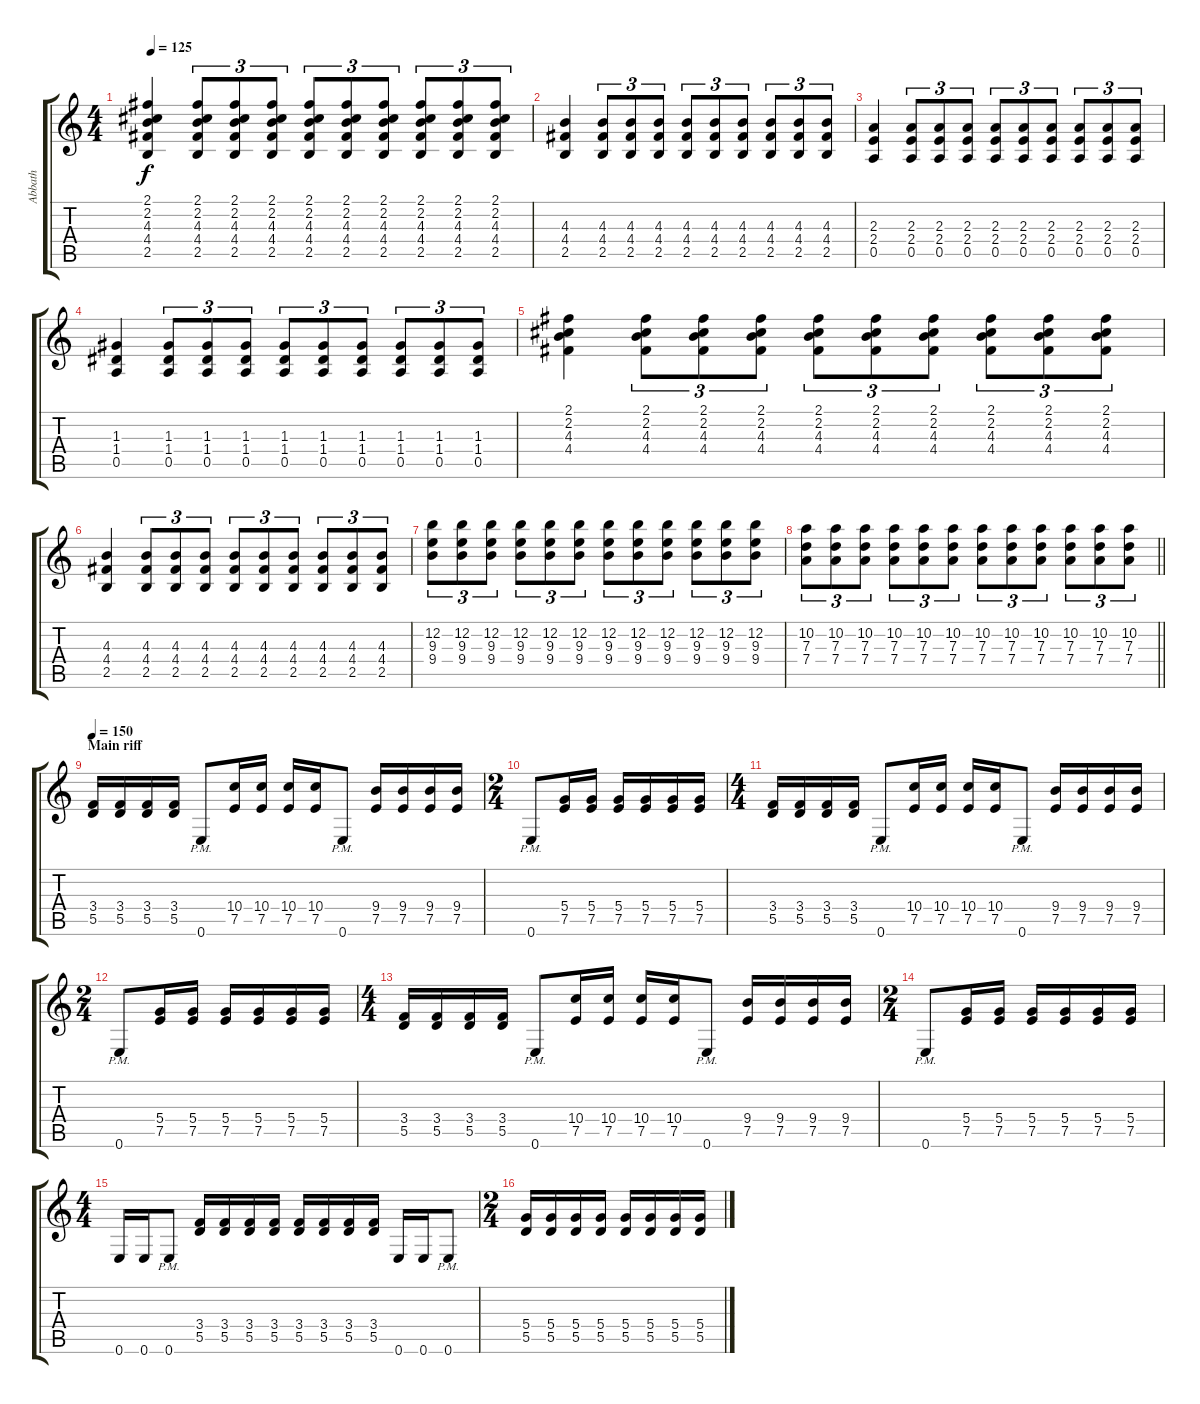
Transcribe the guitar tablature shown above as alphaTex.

\track ("Abbath" "Abbath") {instrument distortionguitar}
\staff {score tabs}
\tuning (E4 B3 G3 D3 A2 E2) {hide}
\ts (4 4)
\tempo 125
\clef g2
\ks c
(2.1 2.2 4.3 4.4 2.5).4{dy f} (2.1 2.2 4.3 4.4 2.5).8{tu (3 2)} (2.1 2.2 4.3 4.4 2.5).8{tu (3 2)} (2.1 2.2 4.3 4.4 2.5).8{tu (3 2)} (2.1 2.2 4.3 4.4 2.5).8{tu (3 2)} (2.1 2.2 4.3 4.4 2.5).8{tu (3 2)} (2.1 2.2 4.3 4.4 2.5).8{tu (3 2)} (2.1 2.2 4.3 4.4 2.5).8{tu (3 2)} (2.1 2.2 4.3 4.4 2.5).8{tu (3 2)} (2.1 2.2 4.3 4.4 2.5).8{tu (3 2)} |
(4.3 4.4 2.5).4 (4.3 4.4 2.5).8{tu (3 2)} (4.3 4.4 2.5).8{tu (3 2)} (4.3 4.4 2.5).8{tu (3 2)} (4.3 4.4 2.5).8{tu (3 2)} (4.3 4.4 2.5).8{tu (3 2)} (4.3 4.4 2.5).8{tu (3 2)} (4.3 4.4 2.5).8{tu (3 2)} (4.3 4.4 2.5).8{tu (3 2)} (4.3 4.4 2.5).8{tu (3 2)} |
(2.3 2.4 0.5).4 (2.3 2.4 0.5).8{tu (3 2)} (2.3 2.4 0.5).8{tu (3 2)} (2.3 2.4 0.5).8{tu (3 2)} (2.3 2.4 0.5).8{tu (3 2)} (2.3 2.4 0.5).8{tu (3 2)} (2.3 2.4 0.5).8{tu (3 2)} (2.3 2.4 0.5).8{tu (3 2)} (2.3 2.4 0.5).8{tu (3 2)} (2.3 2.4 0.5).8{tu (3 2)} |
(1.3 1.4 0.5).4 (1.3 1.4 0.5).8{tu (3 2)} (1.3 1.4 0.5).8{tu (3 2)} (1.3 1.4 0.5).8{tu (3 2)} (1.3 1.4 0.5).8{tu (3 2)} (1.3 1.4 0.5).8{tu (3 2)} (1.3 1.4 0.5).8{tu (3 2)} (1.3 1.4 0.5).8{tu (3 2)} (1.3 1.4 0.5).8{tu (3 2)} (1.3 1.4 0.5).8{tu (3 2)} |
(2.1 2.2 4.3 4.4).4 (2.1 2.2 4.3 4.4).8{tu (3 2)} (2.1 2.2 4.3 4.4).8{tu (3 2)} (2.1 2.2 4.3 4.4).8{tu (3 2)} (2.1 2.2 4.3 4.4).8{tu (3 2)} (2.1 2.2 4.3 4.4).8{tu (3 2)} (2.1 2.2 4.3 4.4).8{tu (3 2)} (2.1 2.2 4.3 4.4).8{tu (3 2)} (2.1 2.2 4.3 4.4).8{tu (3 2)} (2.1 2.2 4.3 4.4).8{tu (3 2)} |
(4.3 4.4 2.5).4 (4.3 4.4 2.5).8{tu (3 2)} (4.3 4.4 2.5).8{tu (3 2)} (4.3 4.4 2.5).8{tu (3 2)} (4.3 4.4 2.5).8{tu (3 2)} (4.3 4.4 2.5).8{tu (3 2)} (4.3 4.4 2.5).8{tu (3 2)} (4.3 4.4 2.5).8{tu (3 2)} (4.3 4.4 2.5).8{tu (3 2)} (4.3 4.4 2.5).8{tu (3 2)} |
(12.2 9.3 9.4).8{tu (3 2)} (12.2 9.3 9.4).8{tu (3 2)} (12.2 9.3 9.4).8{tu (3 2)} (12.2 9.3 9.4).8{tu (3 2)} (12.2 9.3 9.4).8{tu (3 2)} (12.2 9.3 9.4).8{tu (3 2)} (12.2 9.3 9.4).8{tu (3 2)} (12.2 9.3 9.4).8{tu (3 2)} (12.2 9.3 9.4).8{tu (3 2)} (12.2 9.3 9.4).8{tu (3 2)} (12.2 9.3 9.4).8{tu (3 2)} (12.2 9.3 9.4).8{tu (3 2)} |
\barLineRight lightlight
(10.2 7.3 7.4).8{tu (3 2)} (10.2 7.3 7.4).8{tu (3 2)} (10.2 7.3 7.4).8{tu (3 2)} (10.2 7.3 7.4).8{tu (3 2)} (10.2 7.3 7.4).8{tu (3 2)} (10.2 7.3 7.4).8{tu (3 2)} (10.2 7.3 7.4).8{tu (3 2)} (10.2 7.3 7.4).8{tu (3 2)} (10.2 7.3 7.4).8{tu (3 2)} (10.2 7.3 7.4).8{tu (3 2)} (10.2 7.3 7.4).8{tu (3 2)} (10.2 7.3 7.4).8{tu (3 2)} |
\section ("" "Main riff")
\tempo 150
(3.4 5.5).16 (3.4 5.5).16 (3.4 5.5).16 (3.4 5.5).16 0.6{pm}.8 (10.4 7.5).16 (10.4 7.5).16 (10.4 7.5).16 (10.4 7.5).16 0.6{pm}.8 (9.4 7.5).16 (9.4 7.5).16 (9.4 7.5).16 (9.4 7.5).16 |
\ts (2 4)
0.6{pm}.8 (5.4 7.5).16 (5.4 7.5).16 (5.4 7.5).16 (5.4 7.5).16 (5.4 7.5).16 (5.4 7.5).16 |
\ts (4 4)
(3.4 5.5).16 (3.4 5.5).16 (3.4 5.5).16 (3.4 5.5).16 0.6{pm}.8 (10.4 7.5).16 (10.4 7.5).16 (10.4 7.5).16 (10.4 7.5).16 0.6{pm}.8 (9.4 7.5).16 (9.4 7.5).16 (9.4 7.5).16 (9.4 7.5).16 |
\ts (2 4)
0.6{pm}.8 (5.4 7.5).16 (5.4 7.5).16 (5.4 7.5).16 (5.4 7.5).16 (5.4 7.5).16 (5.4 7.5).16 |
\ts (4 4)
(3.4 5.5).16 (3.4 5.5).16 (3.4 5.5).16 (3.4 5.5).16 0.6{pm}.8 (10.4 7.5).16 (10.4 7.5).16 (10.4 7.5).16 (10.4 7.5).16 0.6{pm}.8 (9.4 7.5).16 (9.4 7.5).16 (9.4 7.5).16 (9.4 7.5).16 |
\ts (2 4)
0.6{pm}.8 (5.4 7.5).16 (5.4 7.5).16 (5.4 7.5).16 (5.4 7.5).16 (5.4 7.5).16 (5.4 7.5).16 |
\ts (4 4)
0.6.16 0.6.16 0.6{pm}.8 (3.4 5.5).16 (3.4 5.5).16 (3.4 5.5).16 (3.4 5.5).16 (3.4 5.5).16 (3.4 5.5).16 (3.4 5.5).16 (3.4 5.5).16 0.6.16 0.6.16 0.6{pm}.8 |
\ts (2 4)
(5.4 5.5).16 (5.4 5.5).16 (5.4 5.5).16 (5.4 5.5).16 (5.4 5.5).16 (5.4 5.5).16 (5.4 5.5).16 (5.4 5.5).16
